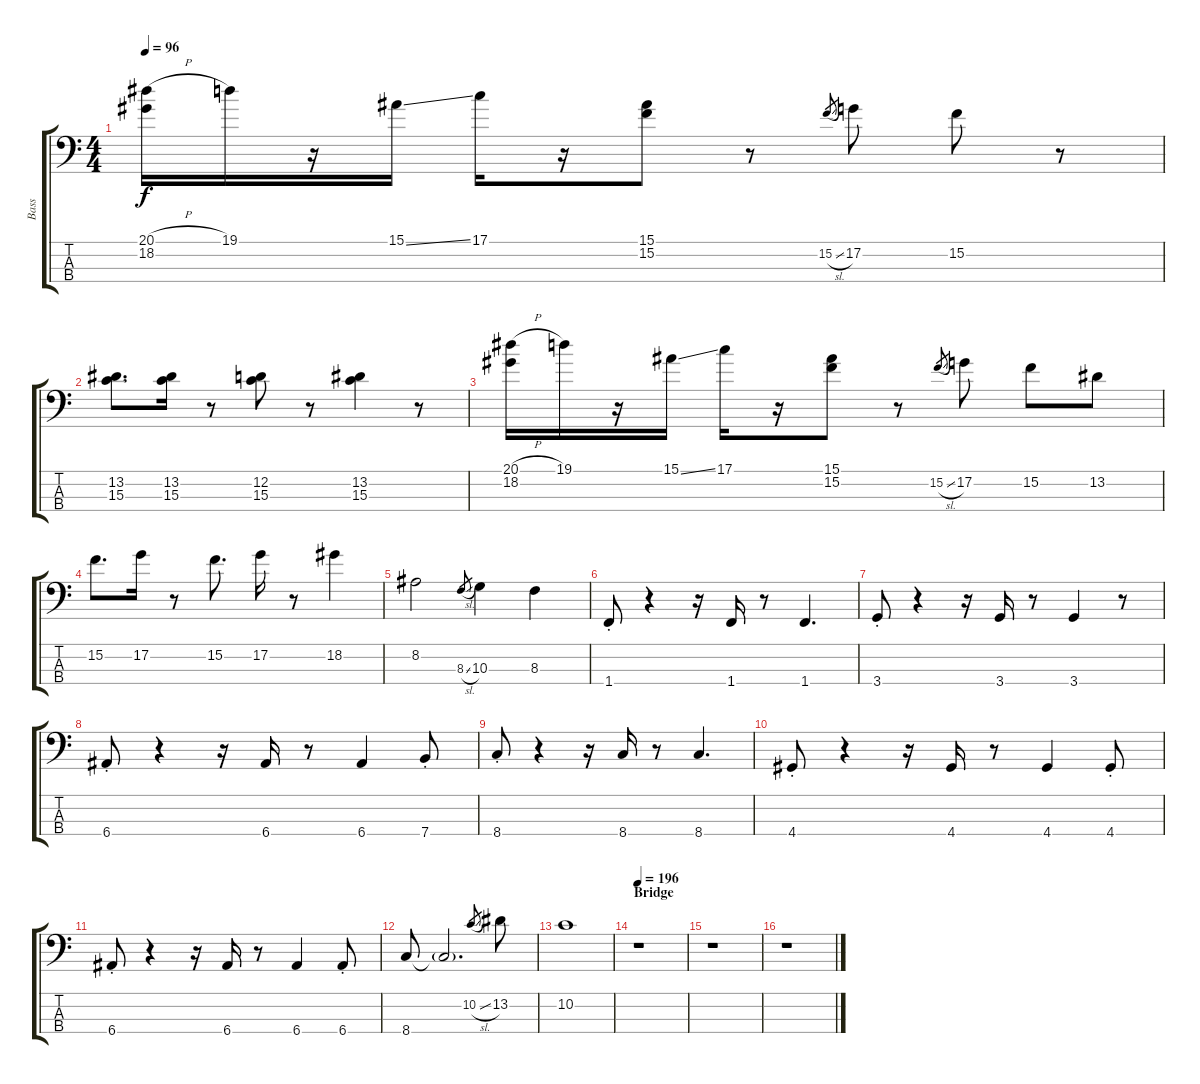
\track ("Bass" "Bass") {instrument electricbassfinger}
\staff {score tabs}
\tuning (G2 D2 A1 E1) {hide}
\ts (4 4)
\tempo 96
\clef f4
\ks c
(20.1{h} 18.2).16{dy f} 19.1.16 r.16 15.1{ss}.16 17.1.16 r.16 (15.1 15.2).8 r.8 15.2{sl}.8{gr} 17.2.8 15.2.8 r.8 |
(13.2 15.3).8{d} (13.2 15.3).16 r.8 (12.2 15.3).8 r.8 (13.2 15.3).4 r.8 |
(20.1{h} 18.2).16 19.1.16 r.16 15.1{ss}.16 17.1.16 r.16 (15.1 15.2).8 r.8 15.2{sl}.8{gr} 17.2.8 15.2.8 13.2.8 |
15.2.8{d} 17.2.16 r.8 15.2.8{d} 17.2.16 r.8 18.2.4 |
8.2.2 8.3{sl}.8{gr} 10.3.4 8.3.4 |
1.4{st}.8 r.4 r.16 1.4.16 r.8 1.4.4{d} |
3.4{st}.8 r.4 r.16 3.4.16 r.8 3.4.4 r.8 |
6.4{st}.8 r.4 r.16 6.4.16 r.8 6.4.4 7.4{st}.8 |
8.4{st}.8 r.4 r.16 8.4.16 r.8 8.4.4{d} |
4.4{st}.8 r.4 r.16 4.4.16 r.8 4.4.4 4.4{st}.8 |
6.4{st}.8 r.4 r.16 6.4.16 r.8 6.4.4 6.4{st}.8 |
8.4.8 8.4{g t}.2{d} 10.2{sl}.8{gr} 13.2.8 |
10.2.1 |
\section ("" "Bridge")
\tempo 196
r.1 |
r.1 |
r.1
